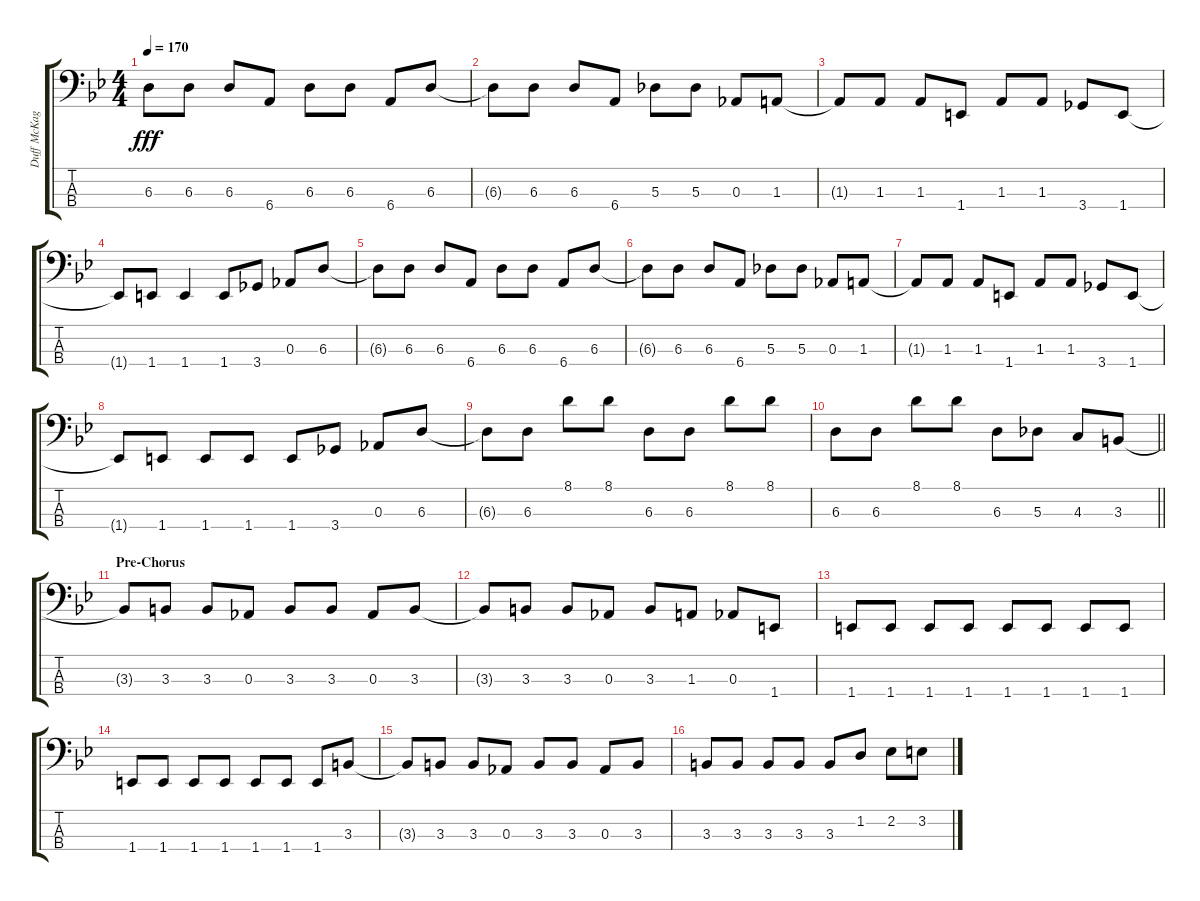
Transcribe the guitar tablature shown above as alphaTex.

\track ("Duff McKagan - Bass" "Duff McKag") {instrument electricbasspick}
\staff {score tabs}
\tuning (Gb2 Db2 Ab1 Eb1) {hide}
\ts (4 4)
\tempo 170
\clef f4
\ks bb
6.3{t}.8{dy fff} 6.3.8 6.3.8 6.4.8 6.3.8 6.3.8 6.4.8 6.3.8 |
6.3{t}.8 6.3.8 6.3.8 6.4.8 5.3.8 5.3.8 0.3.8 1.3.8 |
1.3{t}.8 1.3.8 1.3.8 1.4.8 1.3.8 1.3.8 3.4.8 1.4.8 |
1.4{t}.8 1.4.8 1.4.4 1.4.8 3.4.8 0.3.8 6.3.8 |
6.3{t}.8 6.3.8 6.3.8 6.4.8 6.3.8 6.3.8 6.4.8 6.3.8 |
6.3{t}.8 6.3.8 6.3.8 6.4.8 5.3.8 5.3.8 0.3.8 1.3.8 |
1.3{t}.8 1.3.8 1.3.8 1.4.8 1.3.8 1.3.8 3.4.8 1.4.8 |
1.4{t}.8 1.4.8 1.4.8 1.4.8 1.4.8 3.4.8 0.3.8 6.3.8 |
6.3{t}.8 6.3.8 8.1.8 8.1.8 6.3.8 6.3.8 8.1.8 8.1.8 |
\barLineRight lightlight
6.3.8 6.3.8 8.1.8 8.1.8 6.3.8 5.3.8 4.3.8 3.3.8 |
\section ("" "Pre-Chorus")
3.3{t}.8 3.3.8 3.3.8 0.3.8 3.3.8 3.3.8 0.3.8 3.3.8 |
3.3{t}.8 3.3.8 3.3.8 0.3.8 3.3.8 1.3.8 0.3.8 1.4.8 |
1.4.8 1.4.8 1.4.8 1.4.8 1.4.8 1.4.8 1.4.8 1.4.8 |
1.4.8 1.4.8 1.4.8 1.4.8 1.4.8 1.4.8 1.4.8 3.3.8 |
3.3{t}.8 3.3.8 3.3.8 0.3.8 3.3.8 3.3.8 0.3.8 3.3.8 |
3.3.8 3.3.8 3.3.8 3.3.8 3.3.8 1.2.8 2.2.8 3.2.8
